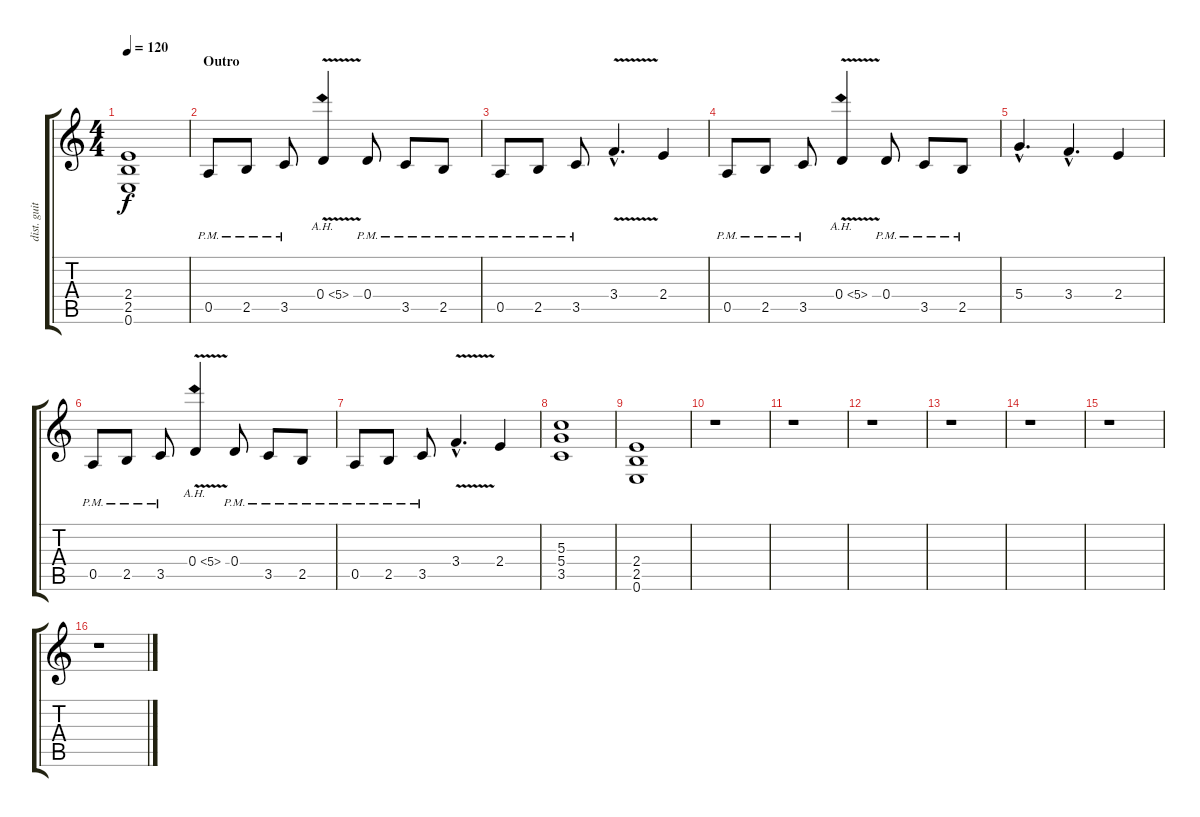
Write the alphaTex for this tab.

\track ("dist. guitar2" "dist. guit") {instrument distortionguitar}
\staff {score tabs}
\tuning (E4 B3 G3 D3 A2 E2) {hide}
\ts (4 4)
\tempo 120
\clef g2
\ks c
(2.4 2.5 0.6).1{dy f} |
\section ("" "Outro")
0.5{pm}.8 2.5{pm}.8 3.5{pm}.8 0.4{ah 5 v}.4 0.4{pm}.8 3.5{pm}.8 2.5{pm}.8 |
0.5{pm}.8 2.5{pm}.8 3.5{pm}.8 3.4{v hac}.4{d} 2.4.4 |
0.5{pm}.8 2.5{pm}.8 3.5{pm}.8 0.4{ah 5 v}.4 0.4{pm}.8 3.5{pm}.8 2.5{pm}.8 |
5.4{hac}.4{d} 3.4{hac}.4{d} 2.4.4 |
0.5{pm}.8 2.5{pm}.8 3.5{pm}.8 0.4{ah 5 v}.4 0.4{pm}.8 3.5{pm}.8 2.5{pm}.8 |
0.5{pm}.8 2.5{pm}.8 3.5{pm}.8 3.4{v hac}.4{d} 2.4.4 |
(5.3 5.4 3.5).1 |
(2.4 2.5 0.6).1 |
r.1 |
r.1 |
r.1 |
r.1 |
r.1 |
r.1 |
r.1
